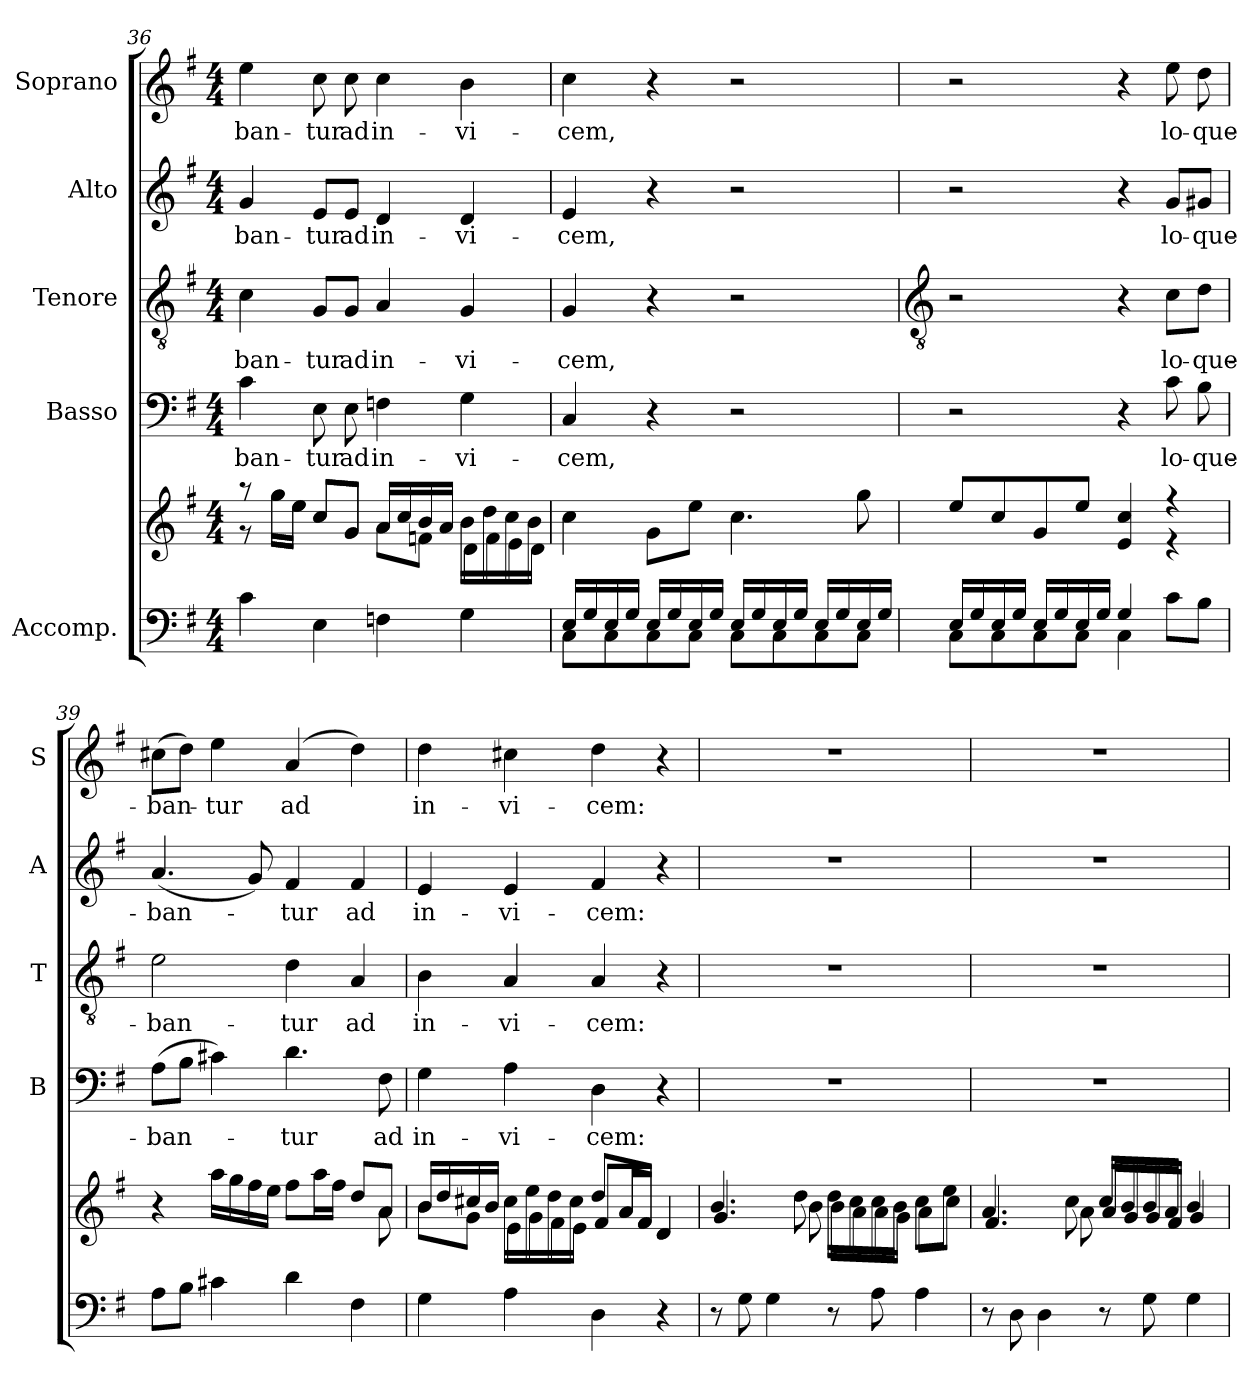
**kern	**kern	**kern	**text	**kern	**text	**kern	**text	**kern	**text
*part5	*part5	*part4	*part4	*part3	*part3	*part2	*part2	*part1	*part1
*staff6	*staff5	*staff4	*staff4	*staff3	*staff3	*staff2	*staff2	*staff1	*staff1
*I"Accomp.	*	*I"Basso	*	*I"Tenore	*	*I"Alto	*	*I"Soprano	*
*	*	*I'B	*	*I'T	*	*I'A	*	*I'S	*
*clefF4	*clefG2	*clefF4	*	*clefGv2	*	*clefG2	*	*clefG2	*
*k[f#]	*k[f#]	*k[f#]	*	*k[f#]	*	*k[f#]	*	*k[f#]	*
*G:	*G:	*G:	*	*G:	*	*G:	*	*G:	*
*M4/4	*M4/4	*M4/4	*	*M4/4	*	*M4/4	*	*M4/4	*
=36	=36	=36	=36	=36	=36	=36	=36	=36	=36
*	*^	*	*	*	*	*	*	*	*
!	!	!	!	!LO:LY:b	!	!LO:LY:b	!	!LO:LY:b	!	!LO:LY:b
4c	8r	8r	4c	-ban-	4c	-ban-	4g	-ban-	4ee	-ban-
.	16gg\LL	16gg\LL	.	.	.	.	.	.	.	.
.	16ee\JJ	16ee\JJ	.	.	.	.	.	.	.	.
!	!	!	!	!LO:LY:b	!	!LO:LY:b	!	!LO:LY:b	!	!LO:LY:b
4E	8ccL	8cc/L	8E	-tur	8G/L	-tur	8e/L	-tur	8cc	-tur
!	!	!	!	!LO:LY:b	!	!LO:LY:b	!	!LO:LY:b	!	!LO:LY:b
.	8gJ	8g/J	8E	ad	8G/J	ad	8e/J	ad	8cc	ad
!	!	!	!	!LO:LY:b	!	!LO:LY:b	!	!LO:LY:b	!	!LO:LY:b
4Fn	16a/LL	8a\L	4Fn	in-	4A	in-	4d	in-	4cc	in-
.	16cc/	.	.	.	.	.	.	.	.	.
.	16b/	8fn\J	.	.	.	.	.	.	.	.
.	16aJJ	.	.	.	.	.	.	.	.	.
!	!	!	!	!LO:LY:b	!	!LO:LY:b	!	!LO:LY:b	!	!LO:LY:b
4G	16b\LL	16dLL	4G	-vi-	4G	-vi-	4d	-vi-	4b	-vi-
.	16dd\	16f	.	.	.	.	.	.	.	.
.	16cc\	16e	.	.	.	.	.	.	.	.
.	16b\JJ	16dJJ	.	.	.	.	.	.	.	.
=37	=37	=37	=37	=37	=37	=37	=37	=37	=37	=37
*^	*	*	*	*	*	*	*	*	*	*
!	!	!	!	!	!LO:LY:b	!	!LO:LY:b	!	!LO:LY:b	!	!LO:LY:b
*	*	*v	*v	*	*	*	*	*	*	*	*
16E/LL	8C\L	4cc	4C	-cem,	4G	-cem,	4e	-cem,	4cc	-cem,
16G/	.	.	.	.	.	.	.	.	.	.
16E/	8C\	.	.	.	.	.	.	.	.	.
16G/JJ	.	.	.	.	.	.	.	.	.	.
16E/LL	8C\	8gL	4r	.	4r	.	4r	.	4r	.
16G/	.	.	.	.	.	.	.	.	.	.
16E/	8C\J	8eeJ	.	.	.	.	.	.	.	.
16G/JJ	.	.	.	.	.	.	.	.	.	.
16E/LL	8C\L	4.cc	2r	.	2r	.	2r	.	2r	.
16G/	.	.	.	.	.	.	.	.	.	.
16E/	8C\	.	.	.	.	.	.	.	.	.
16G/JJ	.	.	.	.	.	.	.	.	.	.
16E/LL	8C\	.	.	.	.	.	.	.	.	.
16G/	.	.	.	.	.	.	.	.	.	.
16E/	8C\J	8gg	.	.	.	.	.	.	.	.
16G/JJ	.	.	.	.	.	.	.	.	.	.
!!LO:LB:g=z
=38	=38	=38	=38	=38	=38	=38	=38	=38	=38	=38
*	*	*	*	*	*clefGv2	*	*	*	*	*
*	*	*^	*	*	*	*	*	*	*	*
16E/LL	8C\L	8ee/L	2.ryy	2r	.	2r	.	2r	.	2r	.
16G/	.	.	.	.	.	.	.	.	.	.	.
16E/	8C\	8cc/	.	.	.	.	.	.	.	.	.
16G/JJ	.	.	.	.	.	.	.	.	.	.	.
16E/LL	8C\	8g/	.	.	.	.	.	.	.	.	.
16G/	.	.	.	.	.	.	.	.	.	.	.
16E/	8C\J	8ee/J	.	.	.	.	.	.	.	.	.
16G/JJ	.	.	.	.	.	.	.	.	.	.	.
4G/	4C\	4e/ 4cc/	.	4r	.	4r	.	4r	.	4r	.
!	!	!	!	!	!LO:LY:b	!	!LO:LY:b	!	!LO:LY:b	!	!LO:LY:b
4ryy	8cL	4r	4r	8c	lo-	8c\L	lo-	8g/L	lo-	8ee	lo-
!	!	!	!	!	!LO:LY:b	!	!LO:LY:b	!	!LO:LY:b	!	!LO:LY:b
.	8BJ	.	.	8B	-que-	8d\J	-que-	8g#X/J	-que-	8dd	-que-
=39	=39	=39	=39	=39	=39	=39	=39	=39	=39	=39	=39
!	!	!	!	!	!LO:LY:b	!	!LO:LY:b	!	!LO:LY:b	!	!LO:LY:b
*v	*v	*	*	*	*	*	*	*	*	*	*
8AL	4r	2ryy	(>8AL	-ban-	2e	-ban-	(<4.a	-ban-	(>8cc#XL	-ban-
8BJ	.	.	8BJ	.	.	.	.	.	8ddJ)	.
!	!	!	!	!	!	!	!	!	!	!LO:LY:b
4c#X	16aa\LL	.	4c#X)	.	.	.	.	.	4ee	tur
.	16gg\	.	.	.	.	.	.	.	.	.
.	16ff#\	.	.	.	.	.	8g)	.	.	.
.	16ee\JJ	.	.	.	.	.	.	.	.	.
!	!	!	!	!LO:LY:b	!	!LO:LY:b	!	!LO:LY:b	!	!LO:LY:b
4d	8ff#\L	4ryy	4.d	tur	4d	-tur	4f#	tur	(<4a	ad
.	16aa\L	.	.	.	.	.	.	.	.	.
.	16ff#\JJ	.	.	.	.	.	.	.	.	.
!	!	!	!	!	!	!LO:LY:b	!	!LO:LY:b	!	!
4F#	8dd/L	8ryy	.	.	4A	ad	4f#	ad	4dd)	.
!	!	!	!	!LO:LY:b	!	!	!	!	!	!
.	8a/J	8a\	8F#	ad	.	.	.	.	.	.
=40	=40	=40	=40	=40	=40	=40	=40	=40	=40	=40
!	!	!	!	!LO:LY:b	!	!LO:LY:b	!	!LO:LY:b	!	!LO:LY:b
4G	16b/LL	8b\L	4G	in-	4B	in-	4e	in-	4dd	in-
.	16dd/	.	.	.	.	.	.	.	.	.
.	16cc#X/	8g\J	.	.	.	.	.	.	.	.
.	16b/JJ	.	.	.	.	.	.	.	.	.
!	!	!	!	!LO:LY:b	!	!LO:LY:b	!	!LO:LY:b	!	!LO:LY:b
4A	16cc#\LL	16e\LL	4A	-vi-	4A	-vi-	4e	-vi-	4cc#X	-vi-
.	16ee\	16g\	.	.	.	.	.	.	.	.
.	16dd\	16f#\	.	.	.	.	.	.	.	.
.	16cc#\JJ	16e\JJ	.	.	.	.	.	.	.	.
!	!	!	!	!LO:LY:b	!	!LO:LY:b	!	!LO:LY:b	!	!LO:LY:b
4D	8dd/L	8f#/L	4D	-cem:	4A	-cem:	4f#	-cem:	4dd	-cem:
.	16a/L	16a/L	.	.	.	.	.	.	.	.
.	16f#\JJ	16f#/JJ	.	.	.	.	.	.	.	.
4r	4d/	4d/	4r	.	4r	.	4r	.	4r	.
=41	=41	=41	=41	=41	=41	=41	=41	=41	=41	=41
8r	4.b/	4.g/	1r	.	1r	.	1r	.	1r	.
8G	.	.	.	.	.	.	.	.	.	.
4G	.	.	.	.	.	.	.	.	.	.
.	8dd\	8b\	.	.	.	.	.	.	.	.
8r	16dd\LL	16bLL	.	.	.	.	.	.	.	.
.	16cc\	16a	.	.	.	.	.	.	.	.
8A	16cc\	16a	.	.	.	.	.	.	.	.
.	16b\JJ	16gJJ	.	.	.	.	.	.	.	.
4A	8cc\L	8aL	.	.	.	.	.	.	.	.
.	8ee\J	8ccJ	.	.	.	.	.	.	.	.
=42	=42	=42	=42	=42	=42	=42	=42	=42	=42	=42
8r	4.a/	4.f#/	1r	.	1r	.	1r	.	1r	.
8D	.	.	.	.	.	.	.	.	.	.
4D	.	.	.	.	.	.	.	.	.	.
.	8cc\	8a\	.	.	.	.	.	.	.	.
8r	16cc/LL	16a/LL	.	.	.	.	.	.	.	.
.	16b	16g/	.	.	.	.	.	.	.	.
8G	16b	16g/	.	.	.	.	.	.	.	.
.	16aJJ	16f#/JJ	.	.	.	.	.	.	.	.
4G	4b/	4g/	.	.	.	.	.	.	.	.
*	*v	*v	*	*	*	*	*	*	*	*
=	=	=	=	=	=	=	=	=	=
*-	*-	*-	*-	*-	*-	*-	*-	*-	*-
